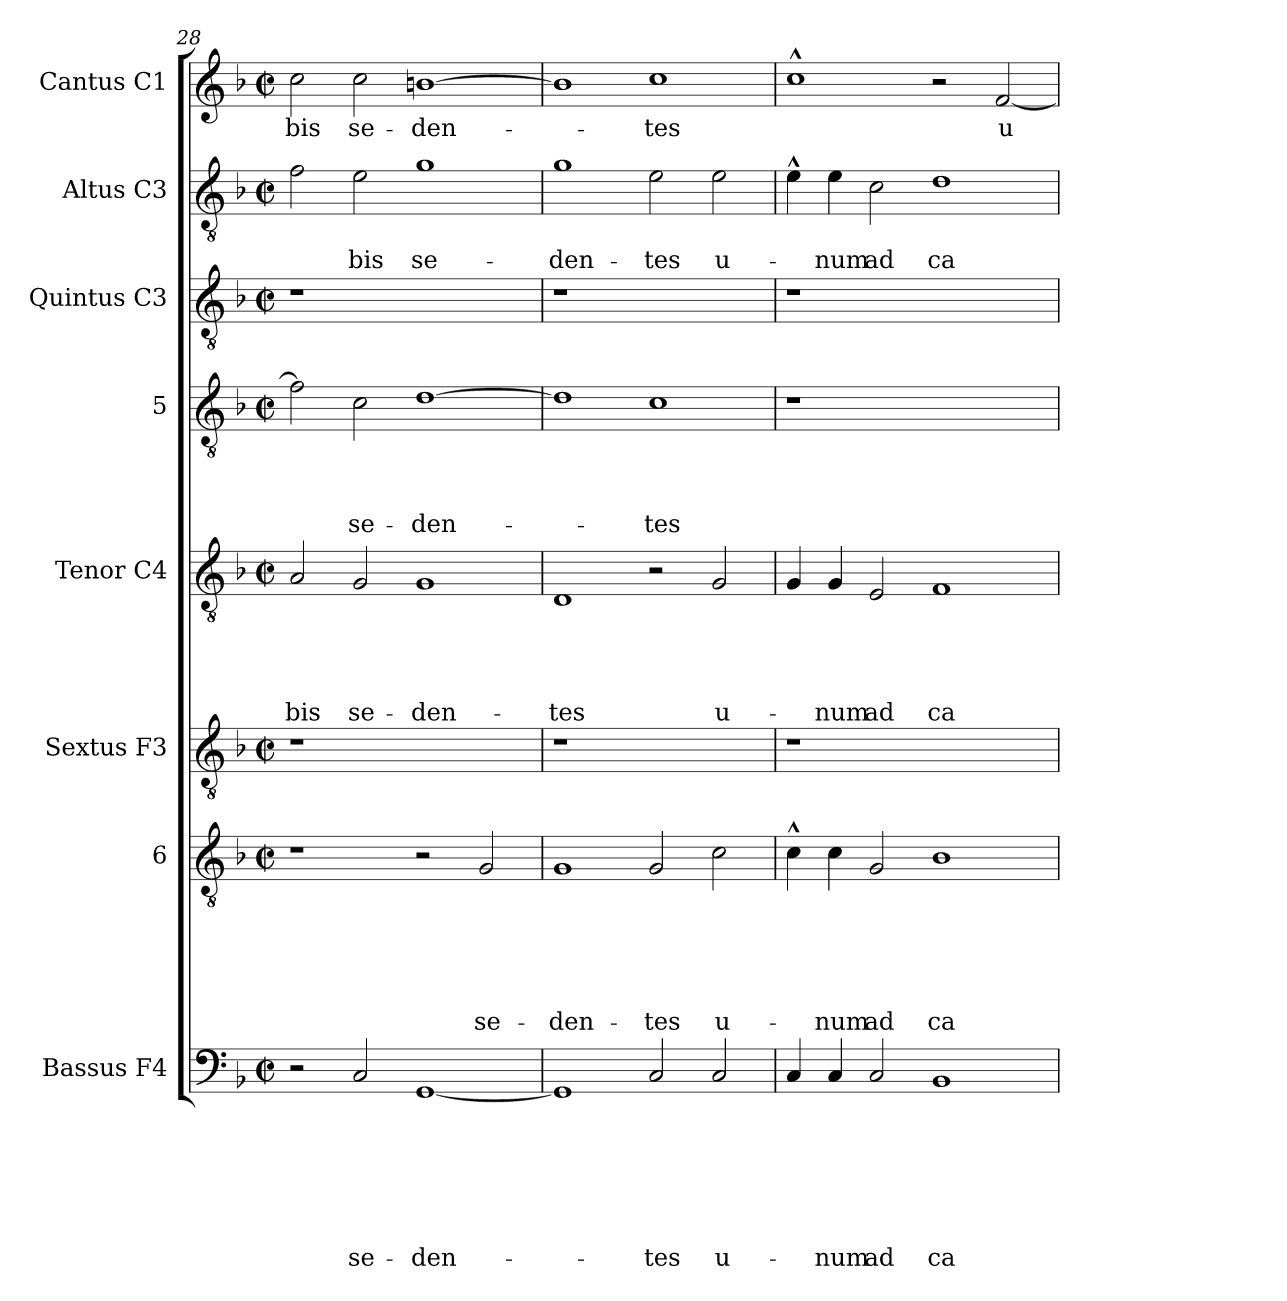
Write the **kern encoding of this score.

**kern	**text	**text	**text	**text	**text	**text	**text	**kern	**text	**text	**text	**text	**text	**text	**kern	**kern	**text	**text	**text	**text	**text	**kern	**text	**text	**text	**text	**kern	**kern	**text	**text	**kern	**text
*part8	*part8	*part8	*part8	*part8	*part8	*part8	*part8	*part7	*part7	*part7	*part7	*part7	*part7	*part7	*part6	*part5	*part5	*part5	*part5	*part5	*part5	*part4	*part4	*part4	*part4	*part4	*part3	*part2	*part2	*part2	*part1	*part1
*staff8	*staff8	*staff8	*staff8	*staff8	*staff8	*staff8	*staff8	*staff7	*staff7	*staff7	*staff7	*staff7	*staff7	*staff7	*staff6	*staff5	*staff5	*staff5	*staff5	*staff5	*staff5	*staff4	*staff4	*staff4	*staff4	*staff4	*staff3	*staff2	*staff2	*staff2	*staff1	*staff1
*I"Bassus F4	*	*	*	*	*	*	*	*I"6	*	*	*	*	*	*	*I"Sextus F3	*I"Tenor C4	*	*	*	*	*	*I"5	*	*	*	*	*I"Quintus C3	*I"Altus C3	*	*	*I"Cantus C1	*
*I'B	*	*	*	*	*	*	*	*	*	*	*	*	*	*	*	*I'T	*	*	*	*	*	*	*	*	*	*	*	*I'A	*	*	*I'C	*
*clefF4	*	*	*	*	*	*	*	*clefGv2	*	*	*	*	*	*	*clefGv2	*clefGv2	*	*	*	*	*	*clefGv2	*	*	*	*	*clefGv2	*clefGv2	*	*	*clefG2	*
*k[b-]	*	*	*	*	*	*	*	*k[b-]	*	*	*	*	*	*	*k[b-]	*k[b-]	*	*	*	*	*	*k[b-]	*	*	*	*	*k[b-]	*k[b-]	*	*	*k[b-]	*
*F:	*	*	*	*	*	*	*	*F:	*	*	*	*	*	*	*F:	*F:	*	*	*	*	*	*F:	*	*	*	*	*F:	*F:	*	*	*F:	*
*M2/2	*	*	*	*	*	*	*	*M2/2	*	*	*	*	*	*	*M2/2	*M2/2	*	*	*	*	*	*M2/2	*	*	*	*	*M2/2	*M2/2	*	*	*M2/2	*
*met(c|)	*	*	*	*	*	*	*	*met(c|)	*	*	*	*	*	*	*met(c|)	*met(c|)	*	*	*	*	*	*met(c|)	*	*	*	*	*met(c|)	*met(c|)	*	*	*met(c|)	*
=28	=28	=28	=28	=28	=28	=28	=28	=28	=28	=28	=28	=28	=28	=28	=28	=28	=28	=28	=28	=28	=28	=28	=28	=28	=28	=28	=28	=28	=28	=28	=28	=28
!	!	!	!	!	!	!	!	!	!	!	!	!	!	!	!	!	!	!	!	!	!LO:LY:b	!	!	!	!	!	!	!	!	!	!	!LO:LY:b
2r	.	.	.	.	.	.	.	1r	.	.	.	.	.	.	1r	2A/	.	.	.	.	-bis	2f\]	.	.	.	.	1r	2f\	.	.	2cc\	-bis
!	!	!	!	!	!	!	!LO:LY:b	!	!	!	!	!	!	!	!	!	!	!	!	!	!LO:LY:b	!	!	!	!	!LO:LY:b	!	!	!	!LO:LY:b	!	!LO:LY:b
2C/	.	.	.	.	.	.	se-	.	.	.	.	.	.	.	.	2G/	.	.	.	.	se-	2c\	.	.	.	se-	.	2e\	.	-bis	2cc\	se-
!	!	!	!	!	!	!	!LO:LY:b	!	!	!	!	!	!	!	!	!	!	!	!	!	!LO:LY:b	!	!	!	!	!LO:LY:b	!	!	!	!LO:LY:b	!	!LO:LY:b
[<1GG	.	.	.	.	.	.	-den-	2r	.	.	.	.	.	.	1ryy	1G	.	.	.	.	-den-	[>1d	.	.	.	-den-	1ryy	1g	.	se-	[>1bn	-den-
!	!	!	!	!	!	!	!	!	!	!	!	!	!	!LO:LY:b	!	!	!	!	!	!	!	!	!	!	!	!	!	!	!	!	!	!
.	.	.	.	.	.	.	.	2G/	.	.	.	.	.	se-	.	.	.	.	.	.	.	.	.	.	.	.	.	.	.	.	.	.
=29	=29	=29	=29	=29	=29	=29	=29	=29	=29	=29	=29	=29	=29	=29	=29	=29	=29	=29	=29	=29	=29	=29	=29	=29	=29	=29	=29	=29	=29	=29	=29	=29
!	!	!	!	!	!	!	!	!	!	!	!	!	!	!LO:LY:b	!	!	!	!	!	!	!LO:LY:b	!	!	!	!	!	!	!	!	!LO:LY:b	!	!
1GG]	.	.	.	.	.	.	.	1G	.	.	.	.	.	-den-	1r	1D	.	.	.	.	-tes	1d]	.	.	.	.	1r	1g	.	-den-	1b]	.
!	!	!	!	!	!	!	!LO:LY:b	!	!	!	!	!	!	!LO:LY:b	!	!	!	!	!	!	!	!	!	!	!	!LO:LY:b	!	!	!	!LO:LY:b	!	!LO:LY:b
2C/	.	.	.	.	.	.	-tes	2G/	.	.	.	.	.	-tes	1ryy	2r	.	.	.	.	.	1c	.	.	.	-tes	1ryy	2e\	.	-tes	1cc	-tes
!	!	!	!	!	!	!	!LO:LY:b	!	!	!	!	!	!	!LO:LY:b	!	!	!	!	!	!	!LO:LY:b	!	!	!	!	!	!	!	!	!LO:LY:b	!	!
2C/	.	.	.	.	.	.	u-	2c\	.	.	.	.	.	u-	.	2G/	.	.	.	.	u-	.	.	.	.	.	.	2e\	.	u-	.	.
!!LO:PB:g=z
=30	=30	=30	=30	=30	=30	=30	=30	=30	=30	=30	=30	=30	=30	=30	=30	=30	=30	=30	=30	=30	=30	=30	=30	=30	=30	=30	=30	=30	=30	=30	=30	=30
4C/	.	.	.	.	.	.	.	4c^^>\	.	.	.	.	.	.	1r	4G/	.	.	.	.	.	1r	.	.	.	.	1r	4e^^>\	.	.	1cc^^<	.
!	!	!	!	!	!	!	!LO:LY:b	!	!	!	!	!	!	!LO:LY:b	!	!	!	!	!	!	!LO:LY:b	!	!	!	!	!	!	!	!	!LO:LY:b	!	!
4C/	.	.	.	.	.	.	-num	4c\	.	.	.	.	.	-num	.	4G/	.	.	.	.	-num	.	.	.	.	.	.	4e\	.	-num	.	.
!	!	!	!	!	!	!	!LO:LY:b	!	!	!	!	!	!	!LO:LY:b	!	!	!	!	!	!	!LO:LY:b	!	!	!	!	!	!	!	!	!LO:LY:b	!	!
2C/	.	.	.	.	.	.	ad	2G/	.	.	.	.	.	ad	.	2E/	.	.	.	.	ad	.	.	.	.	.	.	2c\	.	ad	.	.
!	!	!	!	!	!	!	!LO:LY:b	!	!	!	!	!	!	!LO:LY:b	!	!	!	!	!	!	!LO:LY:b	!	!	!	!	!	!	!	!	!LO:LY:b	!	!
1BB-	.	.	.	.	.	.	ca-	1B-	.	.	.	.	.	ca-	1ryy	1F	.	.	.	.	ca-	1ryy	.	.	.	.	1ryy	1d	.	ca-	2r	.
!	!	!	!	!	!	!	!	!	!	!	!	!	!	!	!	!	!	!	!	!	!	!	!	!	!	!	!	!	!	!	!	!LO:LY:b
.	.	.	.	.	.	.	.	.	.	.	.	.	.	.	.	.	.	.	.	.	.	.	.	.	.	.	.	.	.	.	[<2f/	u-
=	=	=	=	=	=	=	=	=	=	=	=	=	=	=	=	=	=	=	=	=	=	=	=	=	=	=	=	=	=	=	=	=
*-	*-	*-	*-	*-	*-	*-	*-	*-	*-	*-	*-	*-	*-	*-	*-	*-	*-	*-	*-	*-	*-	*-	*-	*-	*-	*-	*-	*-	*-	*-	*-	*-
